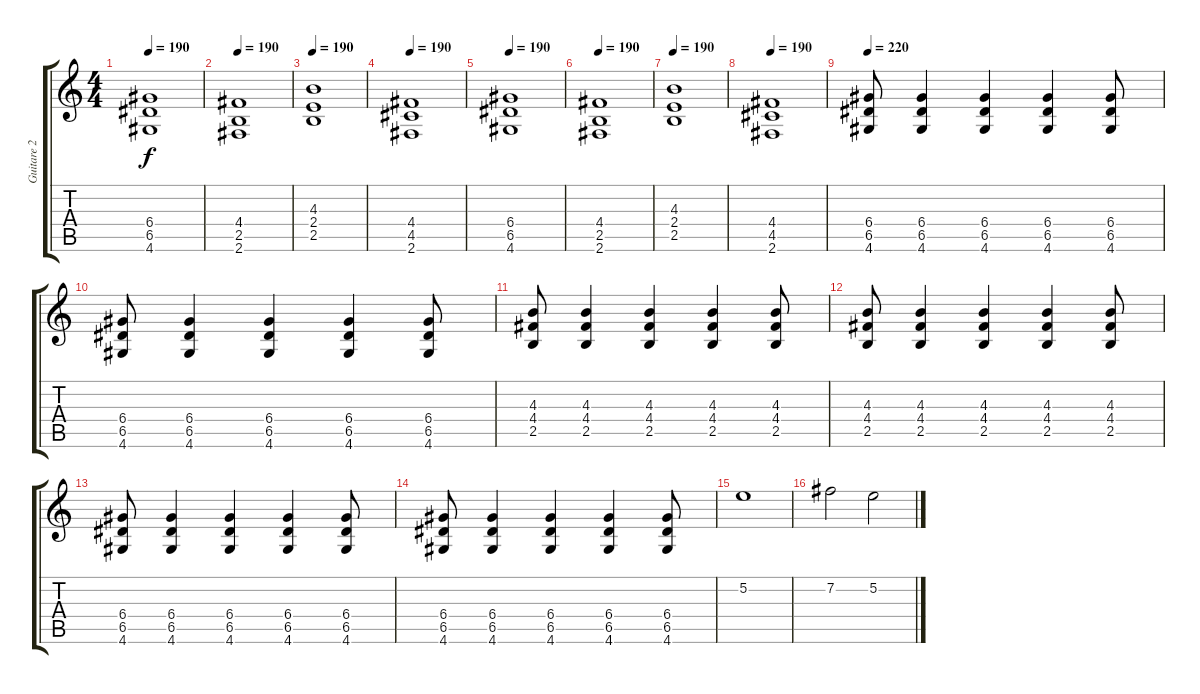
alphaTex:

\track ("Guitare 2" "Guitare 2") {instrument distortionguitar}
\staff {score tabs}
\tuning (E4 B3 G3 D3 A2 E2) {hide}
\ts (4 4)
\tempo 190
\clef g2
\ks c
(6.4 6.5 4.6).1{dy f volume 9 instrument overdrivenguitar} |
\tempo 190
(4.4 2.5 2.6).1 |
\tempo 190
(4.3 2.4 2.5).1 |
\tempo 190
(4.4 4.5 2.6).1 |
\tempo 190
(6.4 6.5 4.6).1 |
\tempo 190
(4.4 2.5 2.6).1 |
\tempo 190
(4.3 2.4 2.5).1 |
\tempo 190
(4.4 4.5 2.6).1 |
\tempo 220
(6.4 6.5 4.6).8{volume 12 instrument distortionguitar} (6.4 6.5 4.6).4 (6.4 6.5 4.6).4 (6.4 6.5 4.6).4 (6.4 6.5 4.6).8 |
(6.4 6.5 4.6).8 (6.4 6.5 4.6).4 (6.4 6.5 4.6).4 (6.4 6.5 4.6).4 (6.4 6.5 4.6).8 |
(4.3 4.4 2.5).8 (4.3 4.4 2.5).4 (4.3 4.4 2.5).4 (4.3 4.4 2.5).4 (4.3 4.4 2.5).8 |
(4.3 4.4 2.5).8 (4.3 4.4 2.5).4 (4.3 4.4 2.5).4 (4.3 4.4 2.5).4 (4.3 4.4 2.5).8 |
(6.4 6.5 4.6).8 (6.4 6.5 4.6).4 (6.4 6.5 4.6).4 (6.4 6.5 4.6).4 (6.4 6.5 4.6).8 |
(6.4 6.5 4.6).8 (6.4 6.5 4.6).4 (6.4 6.5 4.6).4 (6.4 6.5 4.6).4 (6.4 6.5 4.6).8 |
5.2.1 |
7.2.2 5.2.2
